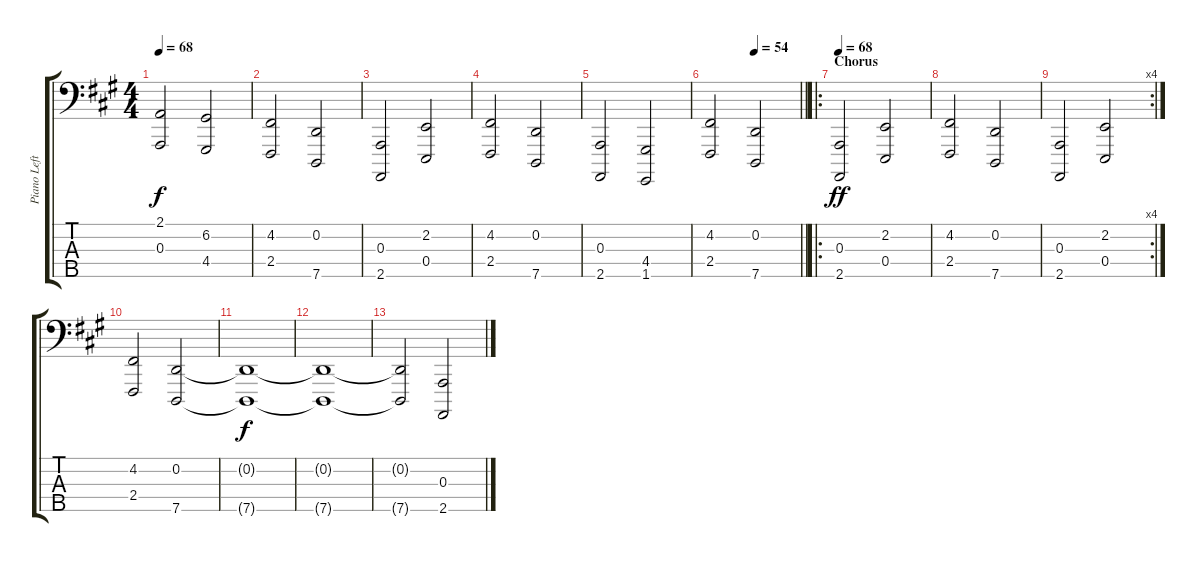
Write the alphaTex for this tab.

\track ("Piano Left" "Piano Left") {instrument acousticgrandpiano}
\staff {score tabs}
\tuning (G2 D2 A1 E1 G0) {hide}
\ts (4 4)
\tempo 68
\clef f4
\ks a
(2.1 0.3).2{dy f} (6.2 4.4).2 |
(4.2 2.4).2 (0.2 7.5).2 |
(0.3 2.5).2 (2.2 0.4).2 |
(4.2 2.4).2 (0.2 7.5).2 |
(0.3 2.5).2 (4.4 1.5).2 |
\tempo (54 0.5)
\barLineRight lightlight
(4.2 2.4).2 (0.2 7.5).2 |
\ro
\section ("" "Chorus")
\tempo 68
(0.3 2.5).2{dy ff} (2.2 0.4).2 |
(4.2 2.4).2 (0.2 7.5).2 |
\rc 4
(0.3 2.5).2 (2.2 0.4).2 |
(4.2 2.4).2 (0.2 7.5).2 |
(0.2{t} 7.5{t}).1{dy f} |
(0.2{t} 7.5{t}).1 |
(0.2{t} 7.5{t}).2 (0.3 2.5).2
